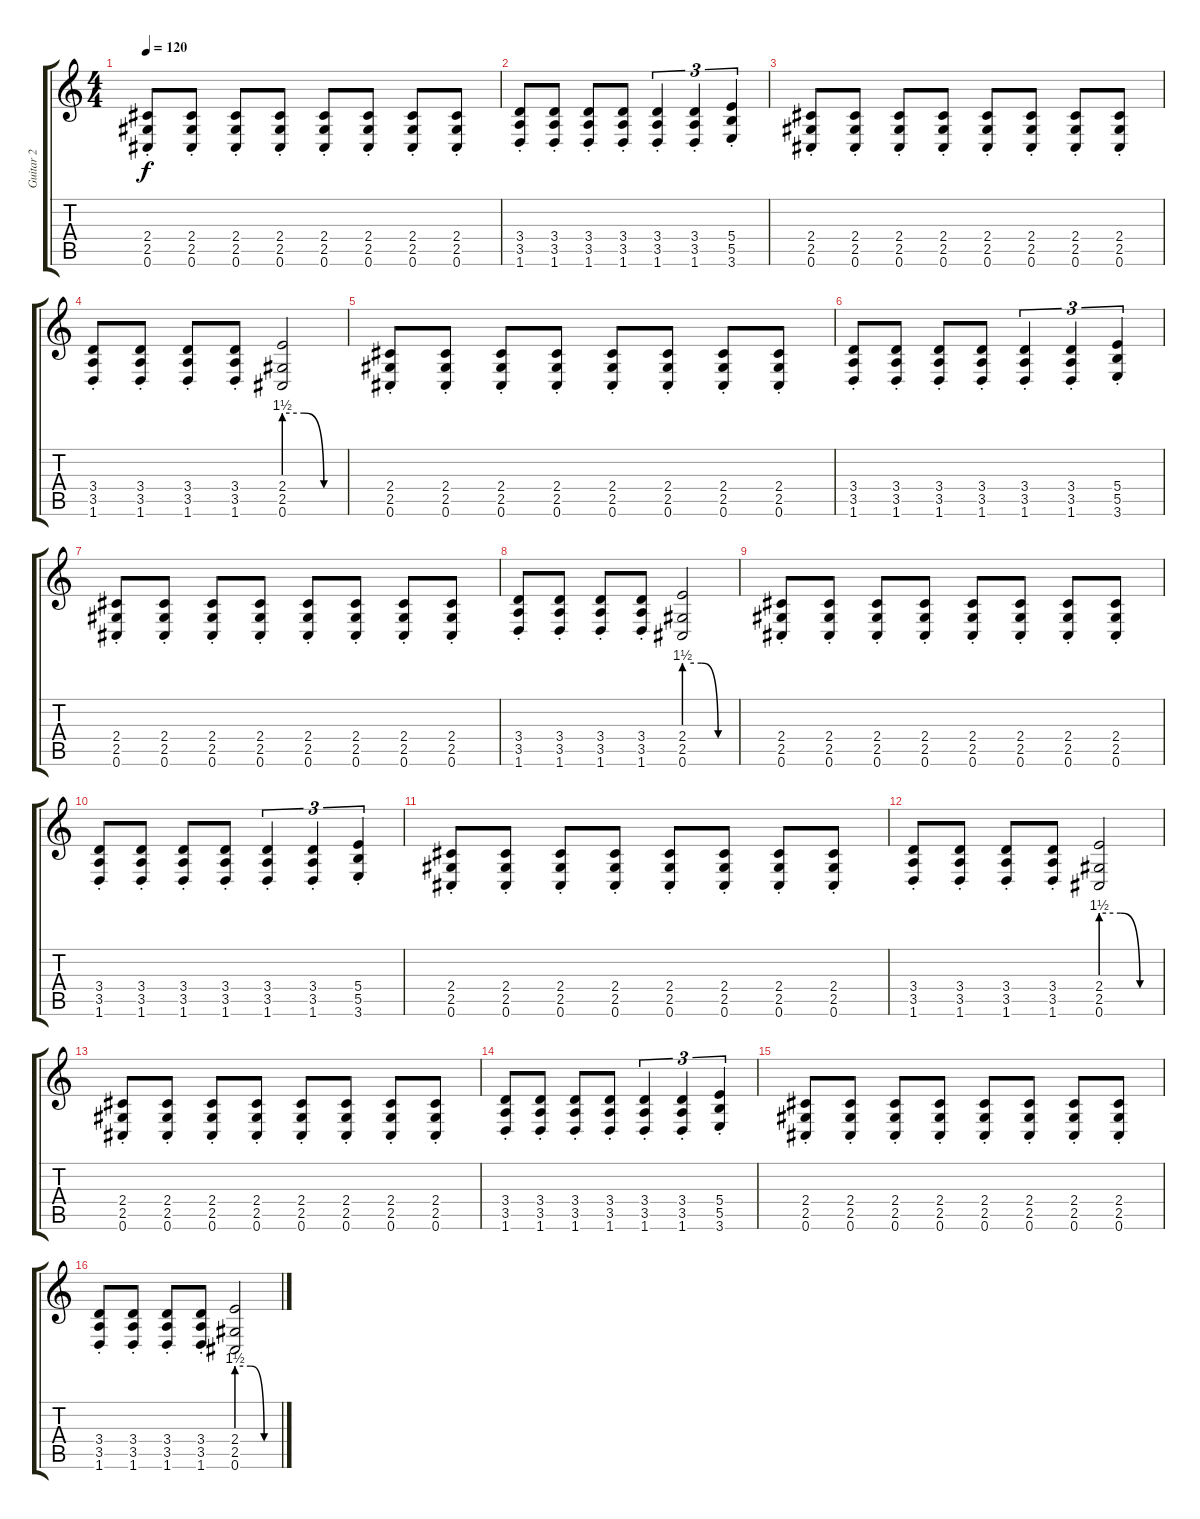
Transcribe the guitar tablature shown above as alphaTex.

\track ("Guitar 2" "Guitar 2") {instrument distortionguitar}
\staff {score tabs}
\tuning (Db4 Ab3 E3 B2 Gb2 Db2) {hide}
\ts (4 4)
\tempo 120
\clef g2
\ks c
(2.4{st} 2.5 0.6).8{dy f} (2.4{st} 2.5 0.6).8 (2.4{st} 2.5 0.6).8 (2.4{st} 2.5 0.6).8 (2.4{st} 2.5 0.6).8 (2.4{st} 2.5 0.6).8 (2.4{st} 2.5 0.6).8 (2.4{st} 2.5 0.6).8 |
(3.4{st} 3.5 1.6).8 (3.4{st} 3.5 1.6).8 (3.4{st} 3.5 1.6).8 (3.4{st} 3.5 1.6).8 (3.4{st} 3.5 1.6).4{tu (3 2)} (3.4{st} 3.5 1.6).4{tu (3 2)} (5.4{st} 5.5 3.6).4{tu (3 2)} |
(2.4{st} 2.5 0.6).8 (2.4{st} 2.5 0.6).8 (2.4{st} 2.5 0.6).8 (2.4{st} 2.5 0.6).8 (2.4{st} 2.5 0.6).8 (2.4{st} 2.5 0.6).8 (2.4{st} 2.5 0.6).8 (2.4{st} 2.5 0.6).8 |
(3.4{st} 3.5 1.6).8 (3.4{st} 3.5 1.6).8 (3.4{st} 3.5 1.6).8 (3.4{st} 3.5 1.6).8 (2.4{be (custom 0 6 20 6 40 0 60 0)} 2.5 0.6).2 |
(2.4{st} 2.5 0.6).8 (2.4{st} 2.5 0.6).8 (2.4{st} 2.5 0.6).8 (2.4{st} 2.5 0.6).8 (2.4{st} 2.5 0.6).8 (2.4{st} 2.5 0.6).8 (2.4{st} 2.5 0.6).8 (2.4{st} 2.5 0.6).8 |
(3.4{st} 3.5 1.6).8 (3.4{st} 3.5 1.6).8 (3.4{st} 3.5 1.6).8 (3.4{st} 3.5 1.6).8 (3.4{st} 3.5 1.6).4{tu (3 2)} (3.4{st} 3.5 1.6).4{tu (3 2)} (5.4{st} 5.5 3.6).4{tu (3 2)} |
(2.4{st} 2.5 0.6).8 (2.4{st} 2.5 0.6).8 (2.4{st} 2.5 0.6).8 (2.4{st} 2.5 0.6).8 (2.4{st} 2.5 0.6).8 (2.4{st} 2.5 0.6).8 (2.4{st} 2.5 0.6).8 (2.4{st} 2.5 0.6).8 |
(3.4{st} 3.5 1.6).8 (3.4{st} 3.5 1.6).8 (3.4{st} 3.5 1.6).8 (3.4{st} 3.5 1.6).8 (2.4{be (custom 0 6 20 6 40 0 60 0)} 2.5 0.6).2 |
(2.4{st} 2.5 0.6).8 (2.4{st} 2.5 0.6).8 (2.4{st} 2.5 0.6).8 (2.4{st} 2.5 0.6).8 (2.4{st} 2.5 0.6).8 (2.4{st} 2.5 0.6).8 (2.4{st} 2.5 0.6).8 (2.4{st} 2.5 0.6).8 |
(3.4{st} 3.5 1.6).8 (3.4{st} 3.5 1.6).8 (3.4{st} 3.5 1.6).8 (3.4{st} 3.5 1.6).8 (3.4{st} 3.5 1.6).4{tu (3 2)} (3.4{st} 3.5 1.6).4{tu (3 2)} (5.4{st} 5.5 3.6).4{tu (3 2)} |
(2.4{st} 2.5 0.6).8 (2.4{st} 2.5 0.6).8 (2.4{st} 2.5 0.6).8 (2.4{st} 2.5 0.6).8 (2.4{st} 2.5 0.6).8 (2.4{st} 2.5 0.6).8 (2.4{st} 2.5 0.6).8 (2.4{st} 2.5 0.6).8 |
(3.4{st} 3.5 1.6).8 (3.4{st} 3.5 1.6).8 (3.4{st} 3.5 1.6).8 (3.4{st} 3.5 1.6).8 (2.4{be (custom 0 6 20 6 40 0 60 0)} 2.5 0.6).2 |
(2.4{st} 2.5 0.6).8 (2.4{st} 2.5 0.6).8 (2.4{st} 2.5 0.6).8 (2.4{st} 2.5 0.6).8 (2.4{st} 2.5 0.6).8 (2.4{st} 2.5 0.6).8 (2.4{st} 2.5 0.6).8 (2.4{st} 2.5 0.6).8 |
(3.4{st} 3.5 1.6).8 (3.4{st} 3.5 1.6).8 (3.4{st} 3.5 1.6).8 (3.4{st} 3.5 1.6).8 (3.4{st} 3.5 1.6).4{tu (3 2)} (3.4{st} 3.5 1.6).4{tu (3 2)} (5.4{st} 5.5 3.6).4{tu (3 2)} |
(2.4{st} 2.5 0.6).8 (2.4{st} 2.5 0.6).8 (2.4{st} 2.5 0.6).8 (2.4{st} 2.5 0.6).8 (2.4{st} 2.5 0.6).8 (2.4{st} 2.5 0.6).8 (2.4{st} 2.5 0.6).8 (2.4{st} 2.5 0.6).8 |
(3.4{st} 3.5 1.6).8 (3.4{st} 3.5 1.6).8 (3.4{st} 3.5 1.6).8 (3.4{st} 3.5 1.6).8 (2.4{be (custom 0 6 20 6 40 0 60 0)} 2.5 0.6).2
